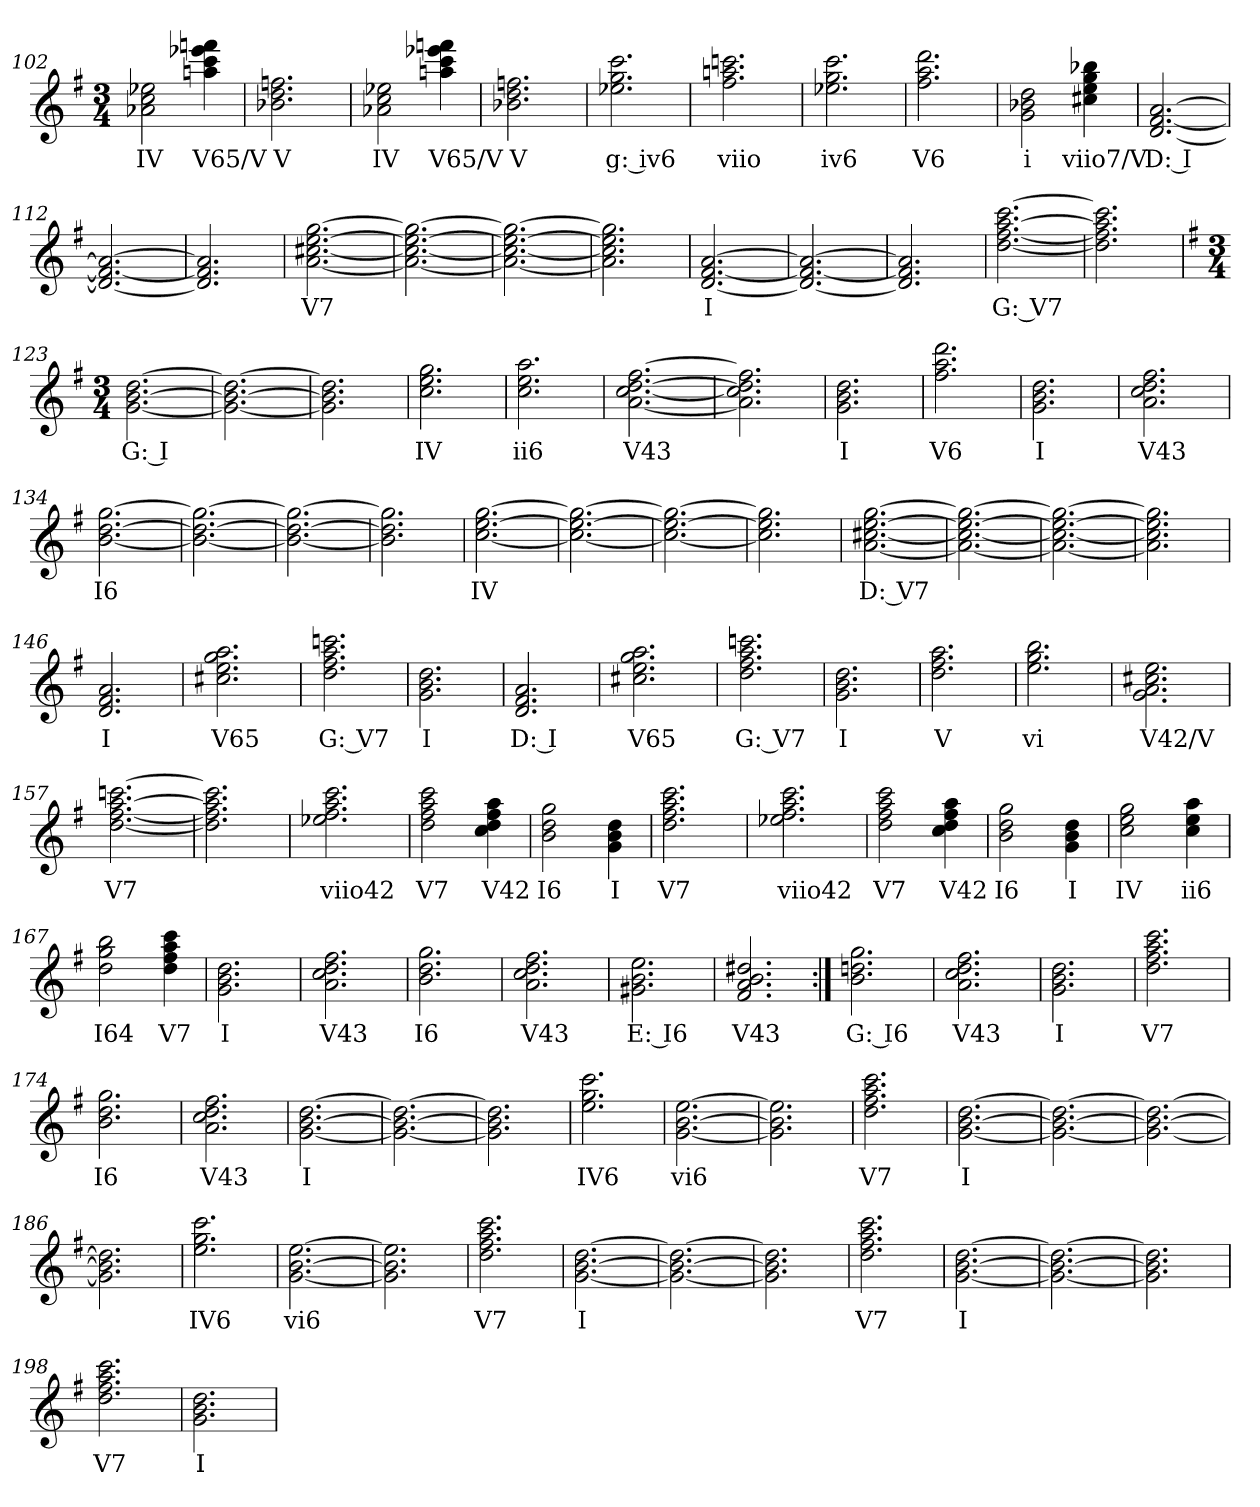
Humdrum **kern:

**kern	**text
*part1	*part1
*staff1	*staff1
*k[f#]	*
*G:	*
*M3/4	*
=102	=102
2a-X 2cc 2ee-X	IV
4aan 4ccc 4eee-X 4fffn	V65/V
=103	=103
2.b-X 2.dd 2.ffn	V
=104	=104
2a-X 2cc 2ee-X	IV
4aan 4ccc 4eee-X 4fffn	V65/V
=105	=105
2.b-X 2.dd 2.ffn	V
=106	=106
2.ee-X 2.gg 2.ccc	g: iv6
=107	=107
2.ff# 2.aan 2.cccn	viio
=108	=108
2.ee-X 2.gg 2.ccc	iv6
=109	=109
2.ff# 2.aa 2.ddd	V6
=110	=110
2g 2b-X 2dd	i
4cc#X 4ee 4gg 4bb-X	viio7/V
=111	=111
[2.d [2.f# [2.a	D: I
=112	=112
2.d_ 2.f#_ 2.a_	.
=113	=113
2.d] 2.f#] 2.a]	.
=114	=114
[2.a [2.cc#X [2.ee [2.gg	V7
=115	=115
2.a_ 2.cc#_ 2.ee_ 2.gg_	.
=116	=116
2.a_ 2.cc#_ 2.ee_ 2.gg_	.
=117	=117
2.a] 2.cc#] 2.ee] 2.gg]	.
=118	=118
[2.d [2.f# [2.a	I
=119	=119
2.d_ 2.f#_ 2.a_	.
=120	=120
2.d] 2.f#] 2.a]	.
=121	=121
[2.dd [2.ff# [2.aa [2.ccc	G: V7
=122	=122
2.dd] 2.ff#] 2.aa] 2.ccc]	.
=123	=123
*k[f#]	*
*G:	*
*M3/4	*
[2.g [2.b [2.dd	G: I
=124	=124
2.g_ 2.b_ 2.dd_	.
=125	=125
2.g] 2.b] 2.dd]	.
=126	=126
2.cc 2.ee 2.gg	IV
=127	=127
2.cc 2.ee 2.aa	ii6
=128	=128
[2.a [2.cc [2.dd [2.ff#	V43
=129	=129
2.a] 2.cc] 2.dd] 2.ff#]	.
=130	=130
2.g 2.b 2.dd	I
=131	=131
2.ff# 2.aa 2.ddd	V6
=132	=132
2.g 2.b 2.dd	I
=133	=133
2.a 2.cc 2.dd 2.ff#	V43
=134	=134
[2.b [2.dd [2.gg	I6
=135	=135
2.b_ 2.dd_ 2.gg_	.
=136	=136
2.b_ 2.dd_ 2.gg_	.
=137	=137
2.b] 2.dd] 2.gg]	.
=138	=138
[2.cc [2.ee [2.gg	IV
=139	=139
2.cc_ 2.ee_ 2.gg_	.
=140	=140
2.cc_ 2.ee_ 2.gg_	.
=141	=141
2.cc] 2.ee] 2.gg]	.
=142	=142
[2.a [2.cc#X [2.ee [2.gg	D: V7
=143	=143
2.a_ 2.cc#_ 2.ee_ 2.gg_	.
=144	=144
2.a_ 2.cc#_ 2.ee_ 2.gg_	.
=145	=145
2.a] 2.cc#] 2.ee] 2.gg]	.
=146	=146
2.d 2.f# 2.a	I
=147	=147
2.cc#X 2.ee 2.gg 2.aa	V65
=148	=148
2.dd 2.ff# 2.aa 2.cccn	G: V7
=149	=149
2.g 2.b 2.dd	I
=150	=150
2.d 2.f# 2.a	D: I
=151	=151
2.cc#X 2.ee 2.gg 2.aa	V65
=152	=152
2.dd 2.ff# 2.aa 2.cccn	G: V7
=153	=153
2.g 2.b 2.dd	I
=154	=154
2.dd 2.ff# 2.aa	V
=155	=155
2.ee 2.gg 2.bb	vi
=156	=156
2.g 2.a 2.cc#X 2.ee	V42/V
=157	=157
[2.dd [2.ff# [2.aa [2.cccn	V7
=158	=158
2.dd] 2.ff#] 2.aa] 2.ccc]	.
=159	=159
2.ee-X 2.ff# 2.aa 2.ccc	viio42
=160	=160
2dd 2ff# 2aa 2ccc	V7
4cc 4dd 4ff# 4aa	V42
=161	=161
2b 2dd 2gg	I6
4g 4b 4dd	I
=162	=162
2.dd 2.ff# 2.aa 2.ccc	V7
=163	=163
2.ee-X 2.ff# 2.aa 2.ccc	viio42
=164	=164
2dd 2ff# 2aa 2ccc	V7
4cc 4dd 4ff# 4aa	V42
=165	=165
2b 2dd 2gg	I6
4g 4b 4dd	I
=166	=166
2cc 2ee 2gg	IV
4cc 4ee 4aa	ii6
=167	=167
2dd 2gg 2bb	I64
4dd 4ff# 4aa 4ccc	V7
=168	=168
2.g 2.b 2.dd	I
=169	=169
2.a 2.cc 2.dd 2.ff#	V43
=170a	=170a
2.b 2.dd 2.gg	I6
=171a	=171a
2.a 2.cc 2.dd 2.ff#	V43
=172a	=172a
2.g#X 2.b 2.ee	E: I6
=173a	=173a
2.f# 2.a 2.b 2.dd#X	V43
=170b:|!	=170b:|!
2.b 2.ddn 2.gg	G: I6
=171b	=171b
2.a 2.cc 2.dd 2.ff#	V43
=172b	=172b
2.g 2.b 2.dd	I
=173b	=173b
2.dd 2.ff# 2.aa 2.ccc	V7
=174	=174
2.b 2.dd 2.gg	I6
=175	=175
2.a 2.cc 2.dd 2.ff#	V43
=176	=176
[2.g [2.b [2.dd	I
=177	=177
2.g_ 2.b_ 2.dd_	.
=178	=178
2.g] 2.b] 2.dd]	.
=179	=179
2.ee 2.gg 2.ccc	IV6
=180	=180
[2.g [2.b [2.ee	vi6
=181	=181
2.g] 2.b] 2.ee]	.
=182	=182
2.dd 2.ff# 2.aa 2.ccc	V7
=183	=183
[2.g [2.b [2.dd	I
=184	=184
2.g_ 2.b_ 2.dd_	.
=185	=185
2.g_ 2.b_ 2.dd_	.
=186	=186
2.g] 2.b] 2.dd]	.
=187	=187
2.ee 2.gg 2.ccc	IV6
=188	=188
[2.g [2.b [2.ee	vi6
=189	=189
2.g] 2.b] 2.ee]	.
=190	=190
2.dd 2.ff# 2.aa 2.ccc	V7
=191	=191
[2.g [2.b [2.dd	I
=192	=192
2.g_ 2.b_ 2.dd_	.
=193	=193
2.g] 2.b] 2.dd]	.
=194	=194
2.dd 2.ff# 2.aa 2.ccc	V7
=195	=195
[2.g [2.b [2.dd	I
=196	=196
2.g_ 2.b_ 2.dd_	.
=197	=197
2.g] 2.b] 2.dd]	.
=198	=198
2.dd 2.ff# 2.aa 2.ccc	V7
=199	=199
2.g 2.b 2.dd	I
=	=
*-	*-
